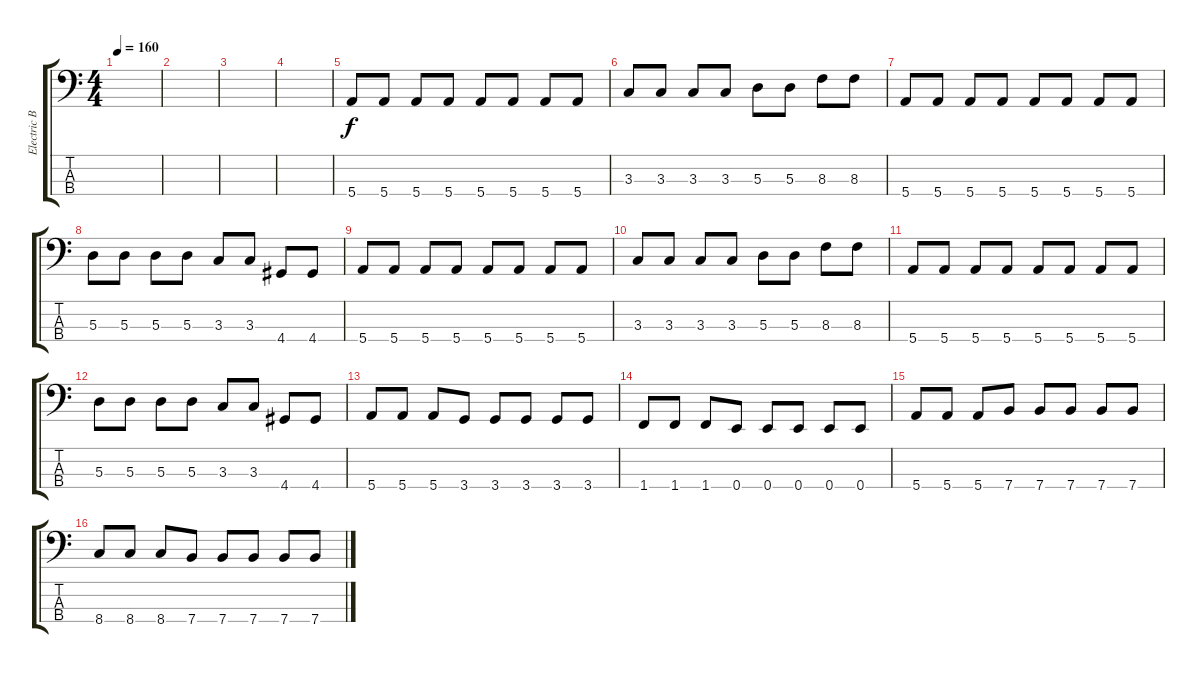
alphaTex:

\track ("Electric Bass" "Electric B") {instrument electricbassfinger}
\staff {score tabs}
\tuning (G2 D2 A1 E1) {hide}
\ts (4 4)
\tempo 160
\clef f4
\ks c
|
|
|
|
5.4.8 5.4.8 5.4.8 5.4.8 5.4.8 5.4.8 5.4.8 5.4.8 |
3.3.8 3.3.8 3.3.8 3.3.8 5.3.8 5.3.8 8.3.8 8.3.8 |
5.4.8 5.4.8 5.4.8 5.4.8 5.4.8 5.4.8 5.4.8 5.4.8 |
5.3.8 5.3.8 5.3.8 5.3.8 3.3.8 3.3.8 4.4.8 4.4.8 |
5.4.8 5.4.8 5.4.8 5.4.8 5.4.8 5.4.8 5.4.8 5.4.8 |
3.3.8 3.3.8 3.3.8 3.3.8 5.3.8 5.3.8 8.3.8 8.3.8 |
5.4.8 5.4.8 5.4.8 5.4.8 5.4.8 5.4.8 5.4.8 5.4.8 |
5.3.8 5.3.8 5.3.8 5.3.8 3.3.8 3.3.8 4.4.8 4.4.8 |
5.4.8 5.4.8 5.4.8 3.4.8 3.4.8 3.4.8 3.4.8 3.4.8 |
1.4.8 1.4.8 1.4.8 0.4.8 0.4.8 0.4.8 0.4.8 0.4.8 |
5.4.8 5.4.8 5.4.8 7.4.8 7.4.8 7.4.8 7.4.8 7.4.8 |
8.4.8 8.4.8 8.4.8 7.4.8 7.4.8 7.4.8 7.4.8 7.4.8
